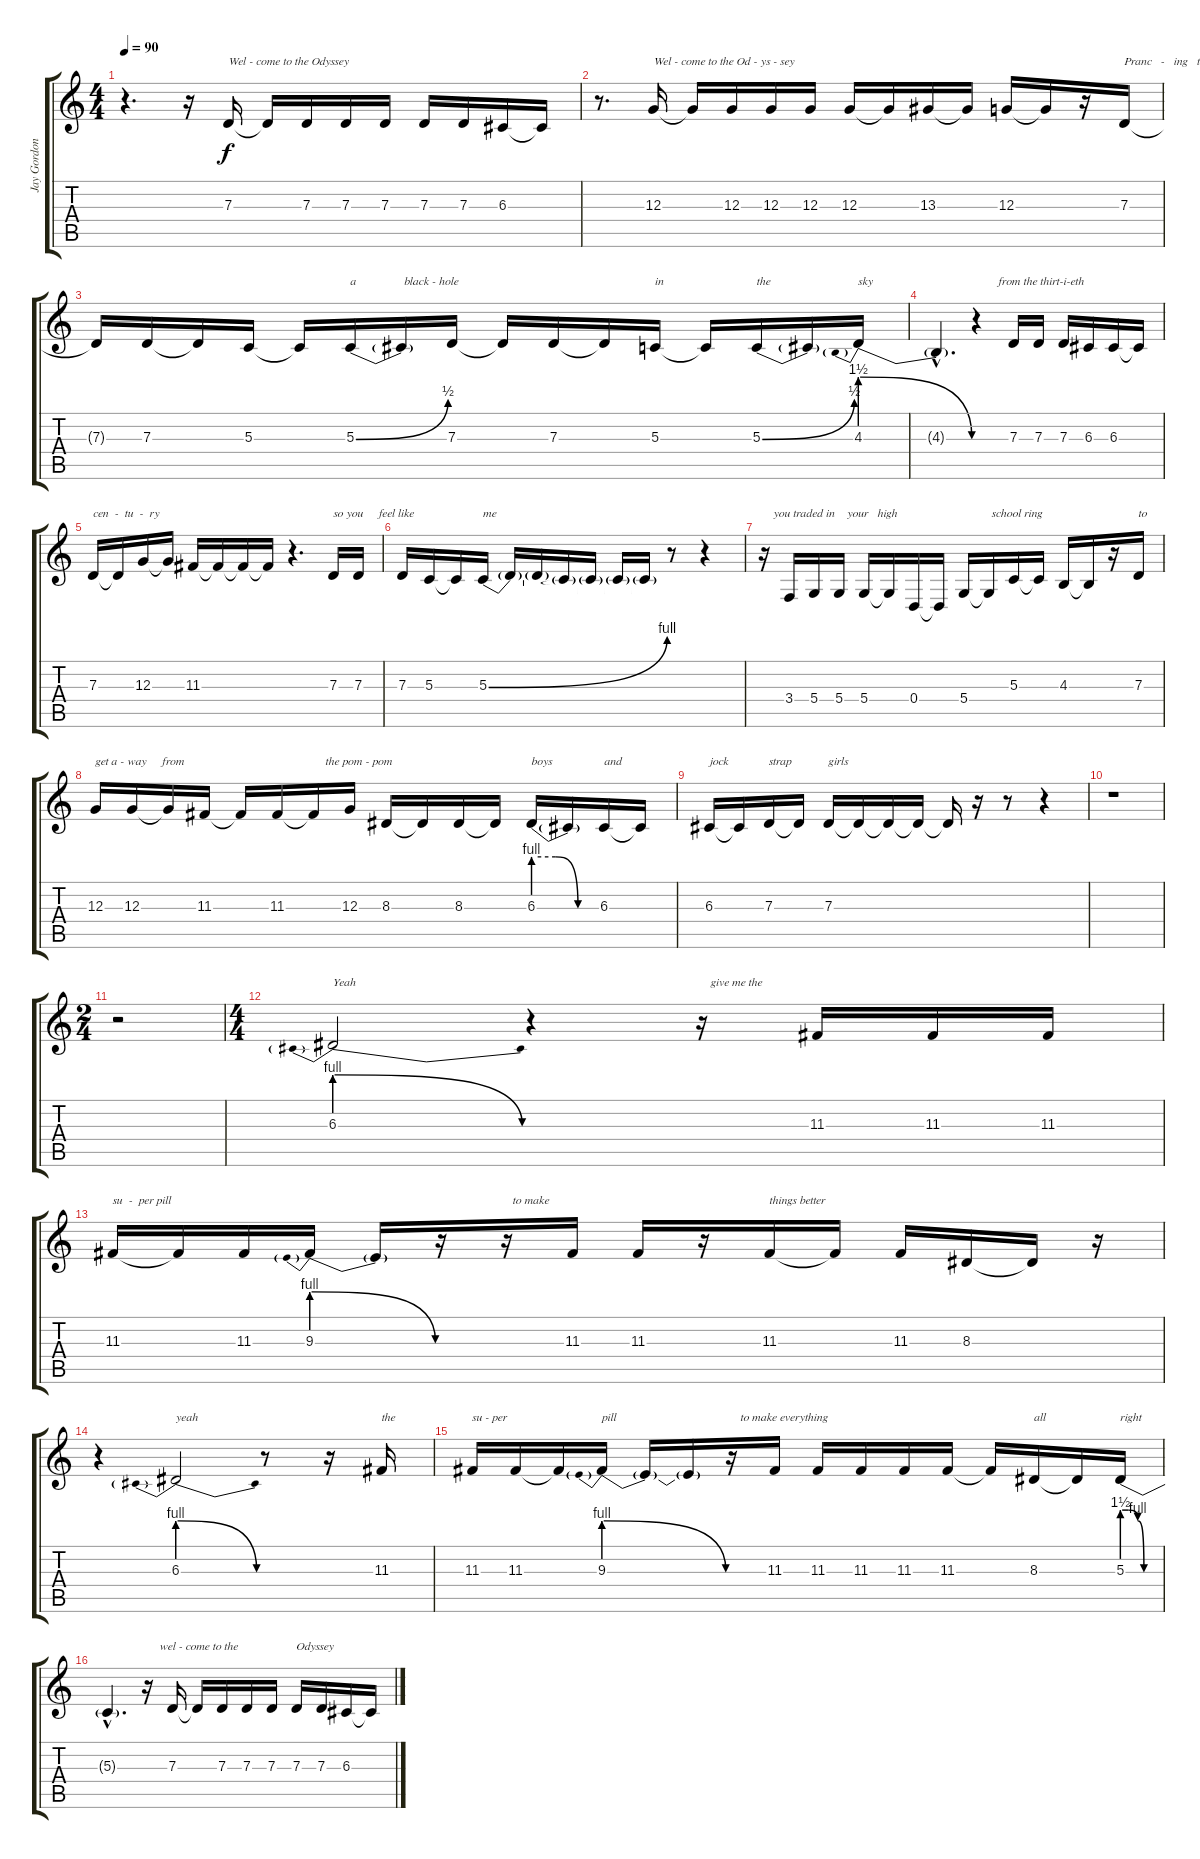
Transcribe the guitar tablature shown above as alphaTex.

\track ("Jay Gordon (Vocals)" "Jay Gordon") {instrument lead2sawtooth}
\staff {score tabs}
\tuning (E4 B3 G3 D3 A2 D2) {hide}
\ts (4 4)
\tempo 90
\clef g2
\ks c
r.4{d dy f} r.16 7.3.16{txt "Wel - come to the Odyssey"} 7.3{t}.16 7.3.16 7.3.16 7.3.16 7.3.16 7.3.16 6.3.16 6.3{t}.16 |
r.8{d} 12.3.16{txt "Wel - come to the Od - ys - sey"} 12.3{t}.16 12.3.16 12.3.16 12.3.16 12.3.16 12.3{t}.16 13.3.16 13.3{t}.16 12.3.16 12.3{t}.16 r.16 7.3.16{txt "Pranc   -   ing   through"} |
7.3{t}.16 7.3.16 7.3{t}.16 5.3.16 5.3{t}.16 5.3{be (bend 0 0 60 2)}.16{txt "a"} 5.3{t}.16{txt " black - hole"} 7.3.16 7.3{t}.16 7.3.16 7.3{t}.16 5.3.16{txt "in"} 5.3{t}.16 5.3{be (bend 0 0 60 2)}.16{txt "the"} 5.3{t}.16 4.3{be (prebendrelease 0 6 60 0)}.16{txt "sky"} |
4.3{hac t}.4{d} r.4{txt "       from the thirt-i-eth"} 7.3.16 7.3.16 7.3.16 6.3.16 6.3.16 6.3{t}.16 |
7.3.16{txt "cen  -  tu  -  ry"} 7.3{t}.16 12.3.16 12.3{t}.16 11.3.16 11.3{t}.16 11.3{t}.16 11.3{t}.16 r.4{d} 7.3.16{txt "so you     feel like"} 7.3.16 |
7.3.16 5.3.16 5.3{t}.16 5.3{be (bend 0 0 60 4)}.16{txt "me"} 5.3{t}.16 5.3{t}.16 5.3{t}.16 5.3{t}.16 5.3{t}.16 5.3{t}.16 r.8 r.4 |
r.16{txt "   you traded in    your   high"} 3.4.16 5.4.16 5.4.16 5.4.16 5.4{t}.16 0.4.16 0.4{t}.16 5.4.16 5.4{t}.16{txt " school ring"} 5.3.16 5.3{t}.16 4.3.16 4.3{t}.16 r.16 7.3.16{txt "to"} |
12.3.16{txt "get a - way     from"} 12.3.16 12.3{t}.16 11.3.16 11.3{t}.16 11.3.16 11.3{t}.16{txt "    the pom - pom"} 12.3.16 8.3.16 8.3{t}.16 8.3.16 8.3{t}.16 6.3{be (custom 0 4 20 4 40 0 60 0)}.16{txt "boys"} 6.3{t}.16 6.3.16{txt "and"} 6.3{t}.16 |
6.3.16{txt "jock"} 6.3{t}.16 7.3.16{txt "strap"} 7.3{t}.16 7.3.16{txt "girls"} 7.3{t}.16 7.3{t}.16 7.3{t}.16 7.3{t}.16 r.16 r.8 r.4 |
r.1 |
\ts (2 4)
r.2 |
\ts (4 4)
6.3{be (prebendrelease 0 4 60 0)}.2{txt "Yeah"} r.4 r.16{txt "   give me the"} 11.3.16 11.3.16 11.3.16 |
11.3.16{txt "su  -  per pill"} 11.3{t}.16 11.3.16 9.3{be (prebendrelease 0 4 60 0)}.16 9.3{t}.16 r.16 r.16{txt "  to make"} 11.3.16 11.3.16 r.16 11.3.16{txt "things better"} 11.3{t}.16 11.3.16 8.3.16 8.3{t}.16 r.16 |
r.4 6.3{be (prebendrelease 0 4 60 0)}.2{txt "yeah"} r.8 r.16 11.3.16{txt "the"} |
11.3.16{txt "su - per"} 11.3.16 11.3{t}.16 9.3{be (prebendrelease 0 4 60 0)}.16{txt "pill"} 9.3{t}.16 9.3{t}.16 r.16{txt "   to make everything"} 11.3.16 11.3.16 11.3.16 11.3.16 11.3.16 11.3{t}.16 8.3.16{txt "all"} 8.3{t}.16 5.3{be (custom 0 6 10 6 25 4 35 0 40 0 60 0)}.16{txt "right"} |
5.3{hac t}.4{d} r.16{txt "    wel - come to the"} 7.3.16 7.3{t}.16 7.3.16 7.3.16 7.3.16 7.3.16{txt "Odyssey"} 7.3.16 6.3.16 6.3{t}.16
